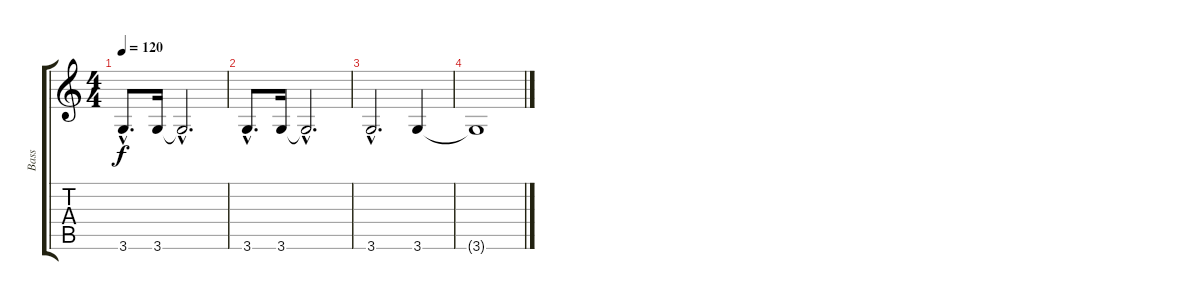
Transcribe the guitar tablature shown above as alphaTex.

\track ("Bass" "Bass") {instrument electricbassfinger}
\staff {score tabs}
\tuning (E4 B3 G3 D3 A2 E2) {hide}
\ts (4 4)
\tempo 120
\clef g2
\ks c
3.6{hac}.8{d dy f} 3.6.16 3.6{hac t}.2{d} |
3.6{hac}.8{d} 3.6.16 3.6{hac t}.2{d} |
3.6{hac}.2{d} 3.6.4 |
3.6{t}.1
